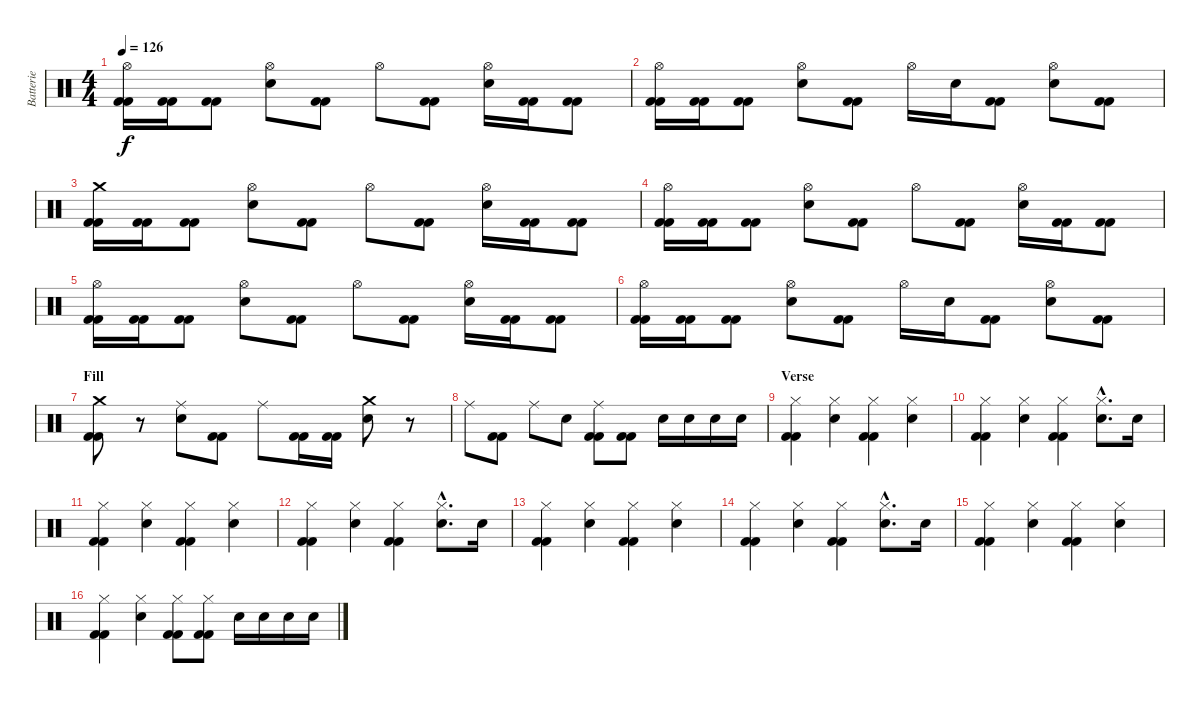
\track ("Batterie" "Batterie") {instrument percussion}
\staff {score}
\articulation defaults
\ts (4 4)
\tempo 126
\clef neutral
\ks c
("Kick (hit) 2" "Hi-Hat (open)" "Kick (hit) 2").16{dy f} ("Kick (hit) 2" "Kick (hit) 2").16 ("Kick (hit) 2" "Kick (hit) 2").8 ("Hi-Hat (open)" "Electric Snare (hit)").8 ("Kick (hit) 2" "Kick (hit) 2").8 "Hi-Hat (open)".8 ("Kick (hit) 2" "Kick (hit) 2").8 ("Hi-Hat (open)" "Electric Snare (hit)").16 ("Kick (hit) 2" "Kick (hit) 2").16 ("Kick (hit) 2" "Kick (hit) 2").8 |
("Kick (hit) 2" "Hi-Hat (open)" "Kick (hit) 2").16 ("Kick (hit) 2" "Kick (hit) 2").16 ("Kick (hit) 2" "Kick (hit) 2").8 ("Hi-Hat (open)" "Electric Snare (hit)").8 ("Kick (hit) 2" "Kick (hit) 2").8 "Hi-Hat (open)".16 "Electric Snare (hit)".16 ("Kick (hit) 2" "Kick (hit) 2").8 ("Hi-Hat (open)" "Electric Snare (hit)").8 ("Kick (hit) 2" "Kick (hit) 2").8 |
("Kick (hit) 2" "Crash medium (hit)" "Kick (hit) 2").16 ("Kick (hit) 2" "Kick (hit) 2").16 ("Kick (hit) 2" "Kick (hit) 2").8 ("Hi-Hat (open)" "Electric Snare (hit)").8 ("Kick (hit) 2" "Kick (hit) 2").8 "Hi-Hat (open)".8 ("Kick (hit) 2" "Kick (hit) 2").8 ("Hi-Hat (open)" "Electric Snare (hit)").16 ("Kick (hit) 2" "Kick (hit) 2").16 ("Kick (hit) 2" "Kick (hit) 2").8 |
("Kick (hit) 2" "Hi-Hat (open)" "Kick (hit) 2").16 ("Kick (hit) 2" "Kick (hit) 2").16 ("Kick (hit) 2" "Kick (hit) 2").8 ("Hi-Hat (open)" "Electric Snare (hit)").8 ("Kick (hit) 2" "Kick (hit) 2").8 "Hi-Hat (open)".8 ("Kick (hit) 2" "Kick (hit) 2").8 ("Hi-Hat (open)" "Electric Snare (hit)").16 ("Kick (hit) 2" "Kick (hit) 2").16 ("Kick (hit) 2" "Kick (hit) 2").8 |
("Kick (hit) 2" "Hi-Hat (open)" "Kick (hit) 2").16 ("Kick (hit) 2" "Kick (hit) 2").16 ("Kick (hit) 2" "Kick (hit) 2").8 ("Hi-Hat (open)" "Electric Snare (hit)").8 ("Kick (hit) 2" "Kick (hit) 2").8 "Hi-Hat (open)".8 ("Kick (hit) 2" "Kick (hit) 2").8 ("Hi-Hat (open)" "Electric Snare (hit)").16 ("Kick (hit) 2" "Kick (hit) 2").16 ("Kick (hit) 2" "Kick (hit) 2").8 |
("Kick (hit) 2" "Hi-Hat (open)" "Kick (hit) 2").16 ("Kick (hit) 2" "Kick (hit) 2").16 ("Kick (hit) 2" "Kick (hit) 2").8 ("Hi-Hat (open)" "Electric Snare (hit)").8 ("Kick (hit) 2" "Kick (hit) 2").8 "Hi-Hat (open)".16 "Electric Snare (hit)".16 ("Kick (hit) 2" "Kick (hit) 2").8 ("Hi-Hat (open)" "Electric Snare (hit)").8 ("Kick (hit) 2" "Kick (hit) 2").8 |
\section ("" "Fill")
("Kick (hit) 2" "Crash medium (hit)" "Kick (hit) 2").8 r.8 ("Ride (middle)" "Electric Snare (hit)").8 ("Kick (hit) 2" "Kick (hit) 2").8 "Ride (middle)".8 ("Kick (hit) 2" "Kick (hit) 2").16 ("Kick (hit) 2" "Kick (hit) 2").16 ("Crash medium (hit)" "Electric Snare (hit)").8 r.8 |
"Ride (middle)".8 ("Kick (hit) 2" "Kick (hit) 2").8 "Ride (middle)".8 "Electric Snare (hit)".8 ("Kick (hit) 2" "Ride (middle)" "Kick (hit) 2").8 ("Kick (hit) 2" "Kick (hit) 2").8 "Electric Snare (hit)".16 "Electric Snare (hit)".16 "Electric Snare (hit)".16 "Electric Snare (hit)".16 |
\section ("" "Verse")
("Kick (hit) 2" "Hi-Hat (closed)" "Kick (hit) 2").4 ("Hi-Hat (closed)" "Electric Snare (hit)").4 ("Kick (hit) 2" "Hi-Hat (closed)" "Kick (hit) 2").4 ("Hi-Hat (closed)" "Electric Snare (hit)").4 |
("Kick (hit) 2" "Hi-Hat (closed)" "Kick (hit) 2").4 ("Hi-Hat (closed)" "Electric Snare (hit)").4 ("Kick (hit) 2" "Hi-Hat (closed)" "Kick (hit) 2").4 ("Hi-Hat (closed)"{hac} "Electric Snare (hit)"{hac}).8{d} "Electric Snare (hit)".16 |
("Kick (hit) 2" "Hi-Hat (closed)" "Kick (hit) 2").4 ("Hi-Hat (closed)" "Electric Snare (hit)").4 ("Kick (hit) 2" "Hi-Hat (closed)" "Kick (hit) 2").4 ("Hi-Hat (closed)" "Electric Snare (hit)").4 |
("Kick (hit) 2" "Hi-Hat (closed)" "Kick (hit) 2").4 ("Hi-Hat (closed)" "Electric Snare (hit)").4 ("Kick (hit) 2" "Hi-Hat (closed)" "Kick (hit) 2").4 ("Hi-Hat (closed)"{hac} "Electric Snare (hit)"{hac}).8{d} "Electric Snare (hit)".16 |
("Kick (hit) 2" "Hi-Hat (closed)" "Kick (hit) 2").4 ("Hi-Hat (closed)" "Electric Snare (hit)").4 ("Kick (hit) 2" "Hi-Hat (closed)" "Kick (hit) 2").4 ("Hi-Hat (closed)" "Electric Snare (hit)").4 |
("Kick (hit) 2" "Hi-Hat (closed)" "Kick (hit) 2").4 ("Hi-Hat (closed)" "Electric Snare (hit)").4 ("Kick (hit) 2" "Hi-Hat (closed)" "Kick (hit) 2").4 ("Hi-Hat (closed)"{hac} "Electric Snare (hit)"{hac}).8{d} "Electric Snare (hit)".16 |
("Kick (hit) 2" "Hi-Hat (closed)" "Kick (hit) 2").4 ("Hi-Hat (closed)" "Electric Snare (hit)").4 ("Kick (hit) 2" "Hi-Hat (closed)" "Kick (hit) 2").4 ("Hi-Hat (closed)" "Electric Snare (hit)").4 |
("Kick (hit) 2" "Hi-Hat (closed)" "Kick (hit) 2").4 ("Hi-Hat (closed)" "Electric Snare (hit)").4 ("Kick (hit) 2" "Hi-Hat (closed)" "Kick (hit) 2").8 ("Kick (hit) 2" "Hi-Hat (closed)" "Kick (hit) 2").8 "Electric Snare (hit)".16 "Electric Snare (hit)".16 "Electric Snare (hit)".16 "Electric Snare (hit)".16
